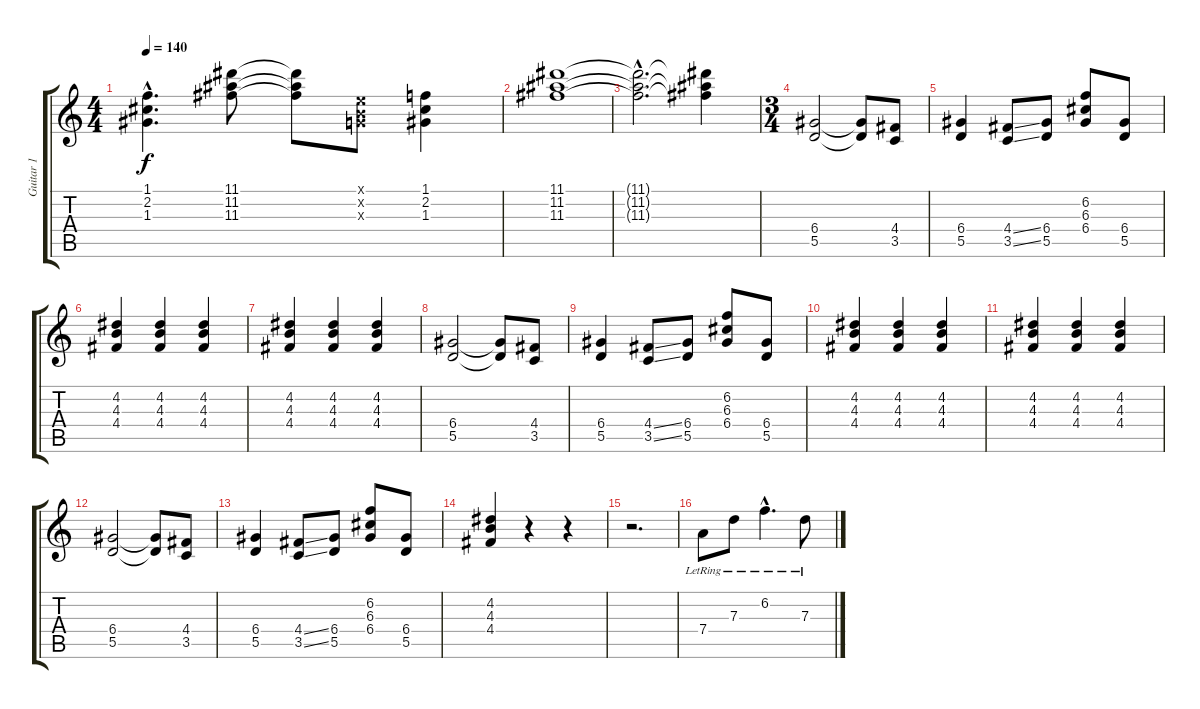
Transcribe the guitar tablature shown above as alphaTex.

\track ("Guitar 1" "Guitar 1") {instrument overdrivenguitar}
\staff {score tabs}
\tuning (E4 B3 G3 D3 A2 E2) {hide}
\ts (4 4)
\tempo 140
\clef g2
\ks c
(1.1{hac} 2.2{hac} 1.3{hac}).4{d dy f} (11.1 11.2 11.3).8 (11.1{t} 11.2{t} 11.3{t}).8 (0.1{x} 0.2{x} 0.3{x}).8 (1.1 2.2 1.3).4 |
(11.1 11.2 11.3).1 |
(11.1{hac t} 11.2{hac t} 11.3{hac t}).2{d} (11.1{t} 11.2{t} 11.3{t}).4 |
\ts (3 4)
(6.4 5.5).2 (6.4{t} 5.5{t}).8 (4.4 3.5).8 |
(6.4 5.5).4 (4.4{ss} 3.5{ss}).8 (6.4 5.5).8 (6.2 6.3 6.4).8 (6.4 5.5).8 |
(4.2 4.3 4.4).4 (4.2 4.3 4.4).4 (4.2 4.3 4.4).4 |
(4.2 4.3 4.4).4 (4.2 4.3 4.4).4 (4.2 4.3 4.4).4 |
(6.4 5.5).2 (6.4{t} 5.5{t}).8 (4.4 3.5).8 |
(6.4 5.5).4 (4.4{ss} 3.5{ss}).8 (6.4 5.5).8 (6.2 6.3 6.4).8 (6.4 5.5).8 |
(4.2 4.3 4.4).4 (4.2 4.3 4.4).4 (4.2 4.3 4.4).4 |
(4.2 4.3 4.4).4 (4.2 4.3 4.4).4 (4.2 4.3 4.4).4 |
(6.4 5.5).2 (6.4{t} 5.5{t}).8 (4.4 3.5).8 |
(6.4 5.5).4 (4.4{ss} 3.5{ss}).8 (6.4 5.5).8 (6.2 6.3 6.4).8 (6.4 5.5).8 |
(4.2 4.3 4.4).4 r.4 r.4 |
r.2{d} |
7.4{lr}.8 7.3{lr}.8 6.2{hac lr}.4{d} 7.3{lr}.8
